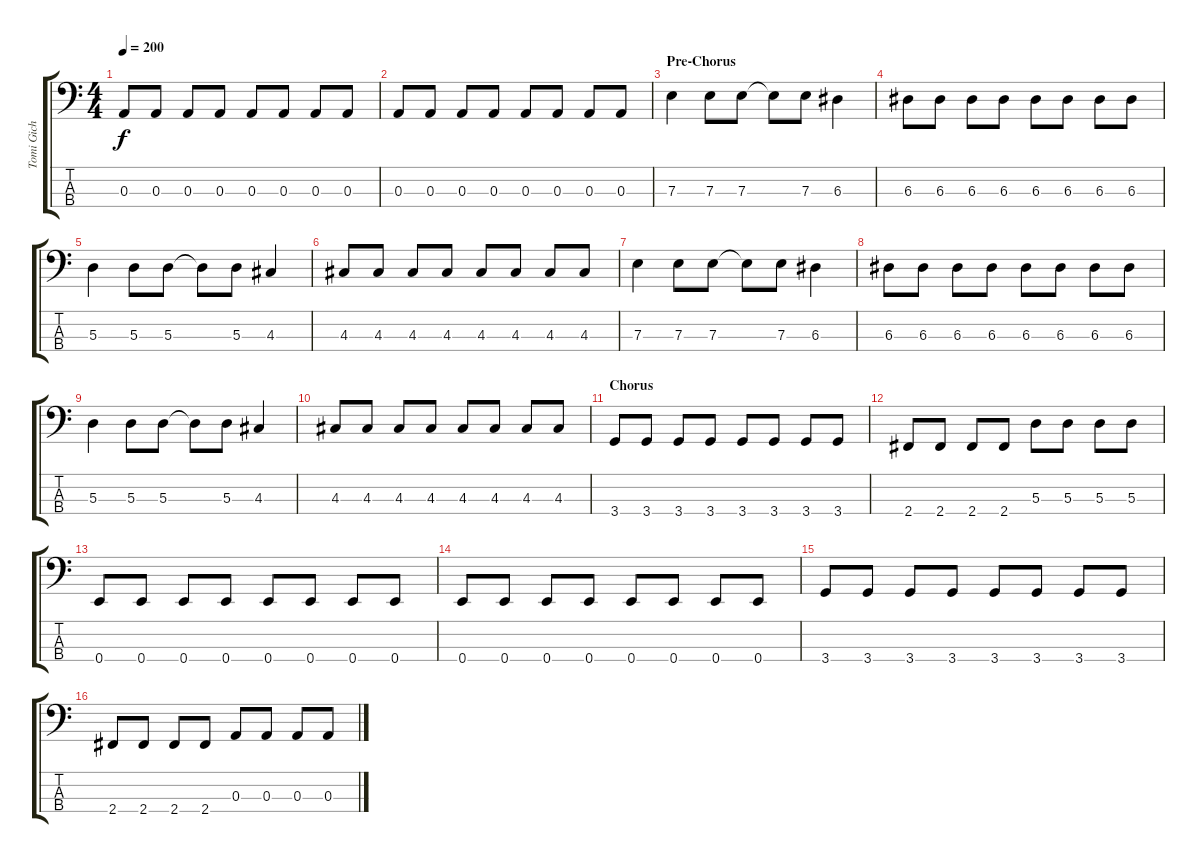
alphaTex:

\track ("Tomi Gich" "Tomi Gich") {instrument electricbasspick}
\staff {score tabs}
\tuning (G2 D2 A1 E1) {hide}
\ts (4 4)
\tempo 200
\clef f4
\ks c
0.3.8{dy f} 0.3.8 0.3.8 0.3.8 0.3.8 0.3.8 0.3.8 0.3.8 |
0.3.8 0.3.8 0.3.8 0.3.8 0.3.8 0.3.8 0.3.8 0.3.8 |
\section ("" "Pre-Chorus")
7.3.4 7.3.8 7.3.8 7.3{t}.8 7.3.8 6.3.4 |
6.3.8 6.3.8 6.3.8 6.3.8 6.3.8 6.3.8 6.3.8 6.3.8 |
5.3.4 5.3.8 5.3.8 5.3{t}.8 5.3.8 4.3.4 |
4.3.8 4.3.8 4.3.8 4.3.8 4.3.8 4.3.8 4.3.8 4.3.8 |
7.3.4 7.3.8 7.3.8 7.3{t}.8 7.3.8 6.3.4 |
6.3.8 6.3.8 6.3.8 6.3.8 6.3.8 6.3.8 6.3.8 6.3.8 |
5.3.4 5.3.8 5.3.8 5.3{t}.8 5.3.8 4.3.4 |
4.3.8 4.3.8 4.3.8 4.3.8 4.3.8 4.3.8 4.3.8 4.3.8 |
\section ("" "Chorus")
3.4.8 3.4.8 3.4.8 3.4.8 3.4.8 3.4.8 3.4.8 3.4.8 |
2.4.8 2.4.8 2.4.8 2.4.8 5.3.8 5.3.8 5.3.8 5.3.8 |
0.4.8 0.4.8 0.4.8 0.4.8 0.4.8 0.4.8 0.4.8 0.4.8 |
0.4.8 0.4.8 0.4.8 0.4.8 0.4.8 0.4.8 0.4.8 0.4.8 |
3.4.8 3.4.8 3.4.8 3.4.8 3.4.8 3.4.8 3.4.8 3.4.8 |
2.4.8 2.4.8 2.4.8 2.4.8 0.3.8 0.3.8 0.3.8 0.3.8
